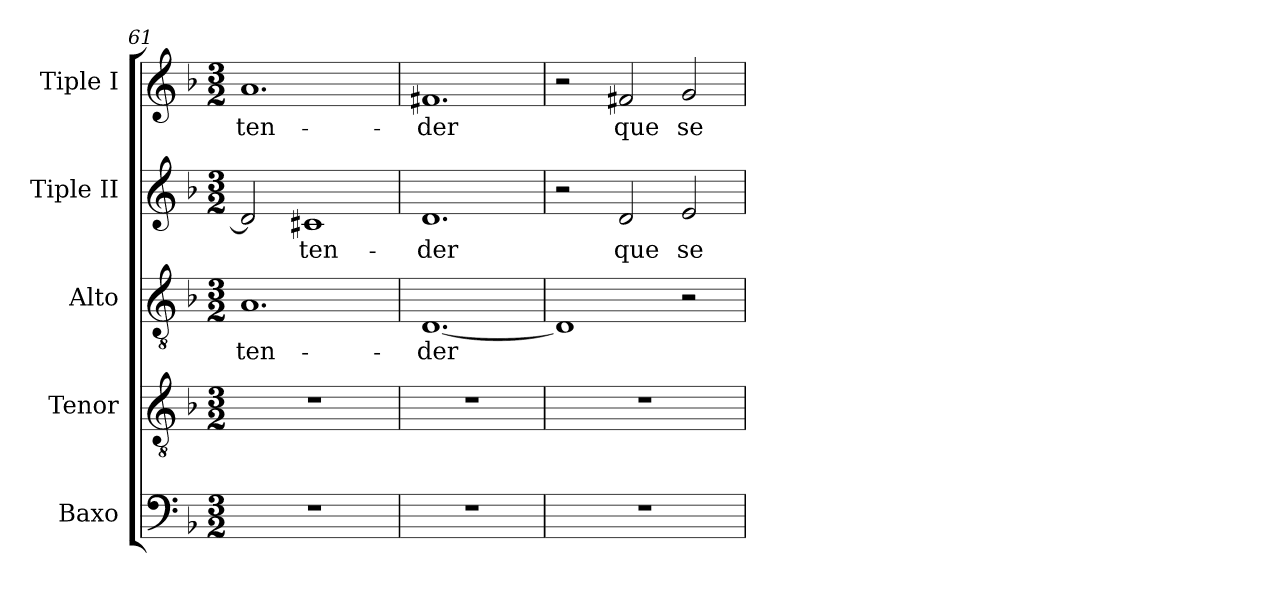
**kern	**kern	**kern	**text	**kern	**text	**kern	**text
*part5	*part4	*part3	*part3	*part2	*part2	*part1	*part1
*staff5	*staff4	*staff3	*staff3	*staff2	*staff2	*staff1	*staff1
*I"Baxo	*I"Tenor	*I"Alto	*	*I"Tiple II	*	*I"Tiple I	*
*I'B.	*I'T.	*I'A.	*	*I'II.	*	*I'I.	*
*clefF4	*clefGv2	*clefGv2	*	*clefG2	*	*clefG2	*
*	*ITrd7c12	*ITrd7c12	*	*	*	*	*
*k[b-]	*k[b-]	*k[b-]	*	*k[b-]	*	*k[b-]	*
*F:	*F:	*F:	*	*F:	*	*F:	*
*M3/2	*M3/2	*M3/2	*	*M3/2	*	*M3/2	*
=61	=61	=61	=61	=61	=61	=61	=61
!LO:N:vis=1	!LO:N:vis=1	!	!LO:LY:b	!	!	!	!LO:LY:b
1.r	1.r	1.AA	-ten-	2d/]	.	1.a	-ten-
!	!	!	!	!	!LO:LY:b	!	!
.	.	.	.	1c#X	-ten-	.	.
=62	=62	=62	=62	=62	=62	=62	=62
!LO:N:vis=1	!LO:N:vis=1	!	!LO:LY:b	!	!LO:LY:b	!	!LO:LY:b
1.r	1.r	[<1.DD	-der	1.d	-der	1.f#X	-der
=63	=63	=63	=63	=63	=63	=63	=63
!LO:N:vis=1	!LO:N:vis=1	!	!	!	!	!	!
1.r	1.r	1DD]	.	2r	.	2r	.
!	!	!	!	!	!LO:LY:b	!	!LO:LY:b
.	.	.	.	2d/	que	2f#X/	que
!	!	!	!	!	!LO:LY:b	!	!LO:LY:b
.	.	2r	.	2e/	se	2g/	se
=	=	=	=	=	=	=	=
*-	*-	*-	*-	*-	*-	*-	*-
